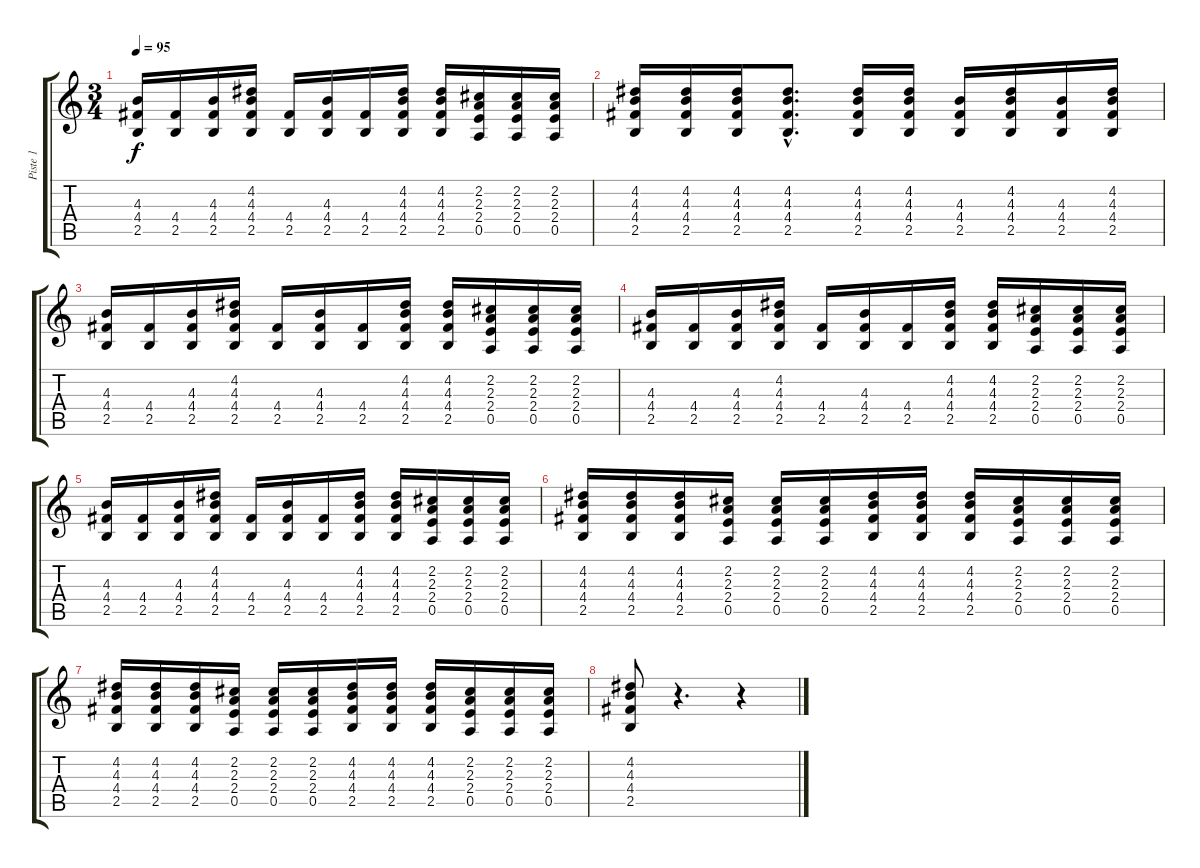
\track ("Piste 1" "Piste 1") {instrument electricguitarclean}
\staff {score tabs}
\tuning (E4 B3 G3 D3 A2 E2) {hide}
\ts (3 4)
\tempo 95
\clef g2
\ks c
(4.3 4.4 2.5).16{dy f} (4.4 2.5).16 (4.3 4.4 2.5).16 (4.2 4.3 4.4 2.5).16 (4.4 2.5).16 (4.3 4.4 2.5).16 (4.4 2.5).16 (4.2 4.3 4.4 2.5).16 (4.2 4.3 4.4 2.5).16 (2.2 2.3 2.4 0.5).16 (2.2 2.3 2.4 0.5).16 (2.2 2.3 2.4 0.5).16 |
(4.2 4.3 4.4 2.5).16 (4.2 4.3 4.4 2.5).16 (4.2 4.3 4.4 2.5).16 (4.2{hac} 4.3{hac} 4.4{hac} 2.5{hac}).8{d} (4.2 4.3 4.4 2.5).16 (4.2 4.3 4.4 2.5).16 (4.3 4.4 2.5).16 (4.2 4.3 4.4 2.5).16 (4.3 4.4 2.5).16 (4.2 4.3 4.4 2.5).16 |
(4.3 4.4 2.5).16 (4.4 2.5).16 (4.3 4.4 2.5).16 (4.2 4.3 4.4 2.5).16 (4.4 2.5).16 (4.3 4.4 2.5).16 (4.4 2.5).16 (4.2 4.3 4.4 2.5).16 (4.2 4.3 4.4 2.5).16 (2.2 2.3 2.4 0.5).16 (2.2 2.3 2.4 0.5).16 (2.2 2.3 2.4 0.5).16 |
(4.3 4.4 2.5).16 (4.4 2.5).16 (4.3 4.4 2.5).16 (4.2 4.3 4.4 2.5).16 (4.4 2.5).16 (4.3 4.4 2.5).16 (4.4 2.5).16 (4.2 4.3 4.4 2.5).16 (4.2 4.3 4.4 2.5).16 (2.2 2.3 2.4 0.5).16 (2.2 2.3 2.4 0.5).16 (2.2 2.3 2.4 0.5).16 |
(4.3 4.4 2.5).16 (4.4 2.5).16 (4.3 4.4 2.5).16 (4.2 4.3 4.4 2.5).16 (4.4 2.5).16 (4.3 4.4 2.5).16 (4.4 2.5).16 (4.2 4.3 4.4 2.5).16 (4.2 4.3 4.4 2.5).16 (2.2 2.3 2.4 0.5).16 (2.2 2.3 2.4 0.5).16 (2.2 2.3 2.4 0.5).16 |
(4.2 4.3 4.4 2.5).16 (4.2 4.3 4.4 2.5).16 (4.2 4.3 4.4 2.5).16 (2.2 2.3 2.4 0.5).16 (2.2 2.3 2.4 0.5).16 (2.2 2.3 2.4 0.5).16 (4.2 4.3 4.4 2.5).16 (4.2 4.3 4.4 2.5).16 (4.2 4.3 4.4 2.5).16 (2.2 2.3 2.4 0.5).16 (2.2 2.3 2.4 0.5).16 (2.2 2.3 2.4 0.5).16 |
(4.2 4.3 4.4 2.5).16 (4.2 4.3 4.4 2.5).16 (4.2 4.3 4.4 2.5).16 (2.2 2.3 2.4 0.5).16 (2.2 2.3 2.4 0.5).16 (2.2 2.3 2.4 0.5).16 (4.2 4.3 4.4 2.5).16 (4.2 4.3 4.4 2.5).16 (4.2 4.3 4.4 2.5).16 (2.2 2.3 2.4 0.5).16 (2.2 2.3 2.4 0.5).16 (2.2 2.3 2.4 0.5).16 |
(4.2 4.3 4.4 2.5).8 r.4{d} r.4
